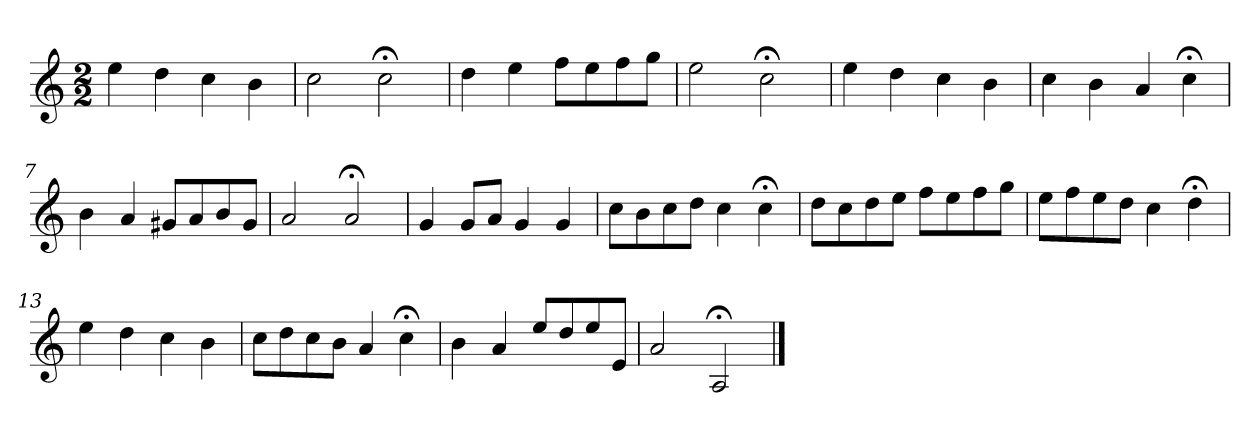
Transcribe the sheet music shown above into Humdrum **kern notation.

**kern
*part1
*staff1
*k[]
*a:
*M2/2
*MM120
=1
4ee
4dd
4cc
4b
=2
2cc
2cc;<
=3
4dd
4ee
8ffL
8ee
8ff
8ggJ
=4
2ee
2cc;<
=5
4ee
4dd
4cc
4b
=6
4cc
4b
4a
4cc;<
=7
4b
4a
8g#XL
8a
8b
8g#J
=8
2a
2a;<
=9
4g
8gL
8aJ
4g
4g
=10
8ccL
8b
8cc
8ddJ
4cc
4cc;<
=11
8ddL
8cc
8dd
8eeJ
8ffL
8ee
8ff
8ggJ
=12
8eeL
8ff
8ee
8ddJ
4cc
4dd;<
=13
4ee
4dd
4cc
4b
=14
8ccL
8dd
8cc
8bJ
4a
4cc;<
=15
4b
4a
8eeL
8dd
8ee
8eJ
=16
2a
2A;<
==
*-
